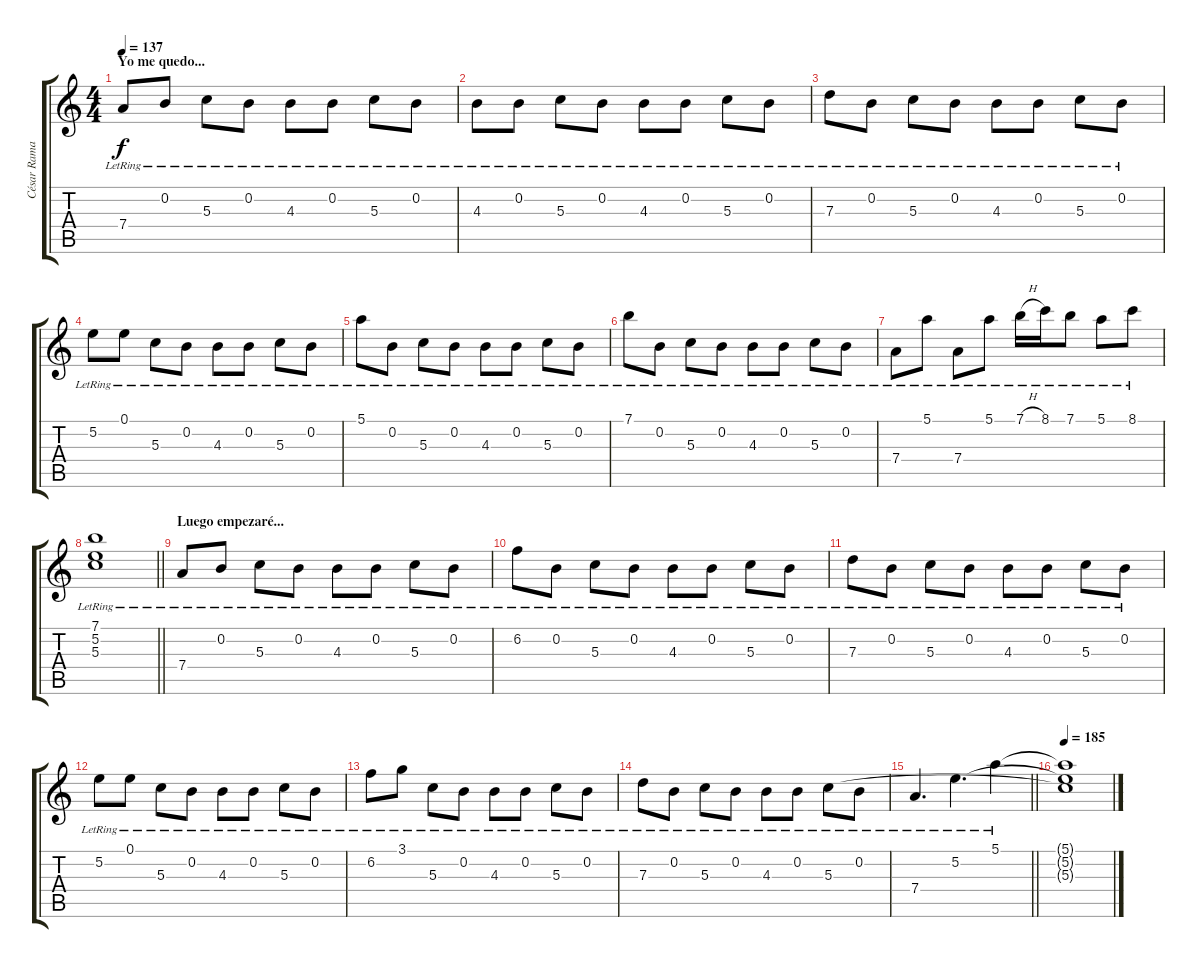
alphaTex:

\track ("César Ramallo - Guitarra" "César Rama") {instrument overdrivenguitar}
\staff {score tabs}
\tuning (E4 B3 G3 D3 A2 E2) {hide}
\ts (4 4)
\section ("" "Yo me quedo...")
\tempo 137
\clef g2
\ks c
7.4{lr}.8{dy f} 0.2{lr}.8 5.3{lr}.8 0.2{lr}.8 4.3{lr}.8 0.2{lr}.8 5.3{lr}.8 0.2{lr}.8 |
4.3{lr}.8 0.2{lr}.8 5.3{lr}.8 0.2{lr}.8 4.3{lr}.8 0.2{lr}.8 5.3{lr}.8 0.2{lr}.8 |
7.3{lr}.8 0.2{lr}.8 5.3{lr}.8 0.2{lr}.8 4.3{lr}.8 0.2{lr}.8 5.3{lr}.8 0.2{lr}.8 |
5.2{lr}.8 0.1{lr}.8 5.3{lr}.8 0.2{lr}.8 4.3{lr}.8 0.2{lr}.8 5.3{lr}.8 0.2{lr}.8 |
5.1{lr}.8 0.2{lr}.8 5.3{lr}.8 0.2{lr}.8 4.3{lr}.8 0.2{lr}.8 5.3{lr}.8 0.2{lr}.8 |
7.1{lr}.8 0.2{lr}.8 5.3{lr}.8 0.2{lr}.8 4.3{lr}.8 0.2{lr}.8 5.3{lr}.8 0.2{lr}.8 |
7.4{lr}.8 5.1{lr}.8 7.4{lr}.8 5.1{lr}.8 7.1{h lr}.16 8.1{lr}.16 7.1{lr}.8 5.1{lr}.8 8.1{lr}.8 |
\barLineRight lightlight
(7.1{lr} 5.2 5.3).1 |
\section ("" "Luego empezaré...")
7.4{lr}.8 0.2{lr}.8 5.3{lr}.8 0.2{lr}.8 4.3{lr}.8 0.2{lr}.8 5.3{lr}.8 0.2{lr}.8 |
6.2{lr}.8 0.2{lr}.8 5.3{lr}.8 0.2{lr}.8 4.3{lr}.8 0.2{lr}.8 5.3{lr}.8 0.2{lr}.8 |
7.3{lr}.8 0.2{lr}.8 5.3{lr}.8 0.2{lr}.8 4.3{lr}.8 0.2{lr}.8 5.3{lr}.8 0.2{lr}.8 |
5.2{lr}.8 0.1{lr}.8 5.3{lr}.8 0.2{lr}.8 4.3{lr}.8 0.2{lr}.8 5.3{lr}.8 0.2{lr}.8 |
6.2{lr}.8 3.1{lr}.8 5.3{lr}.8 0.2{lr}.8 4.3{lr}.8 0.2{lr}.8 5.3{lr}.8 0.2{lr}.8 |
7.3{lr}.8 0.2{lr}.8 5.3{lr}.8 0.2{lr}.8 4.3{lr}.8 0.2{lr}.8 5.3{lr}.8 0.2{lr}.8 |
\barLineRight lightlight
7.4{lr}.4{d} 5.2{lr}.4{d} 5.1{lr}.4 |
\section ("" "")
\tempo 185
(5.1{t} 5.2{t} 5.3{t}).1
